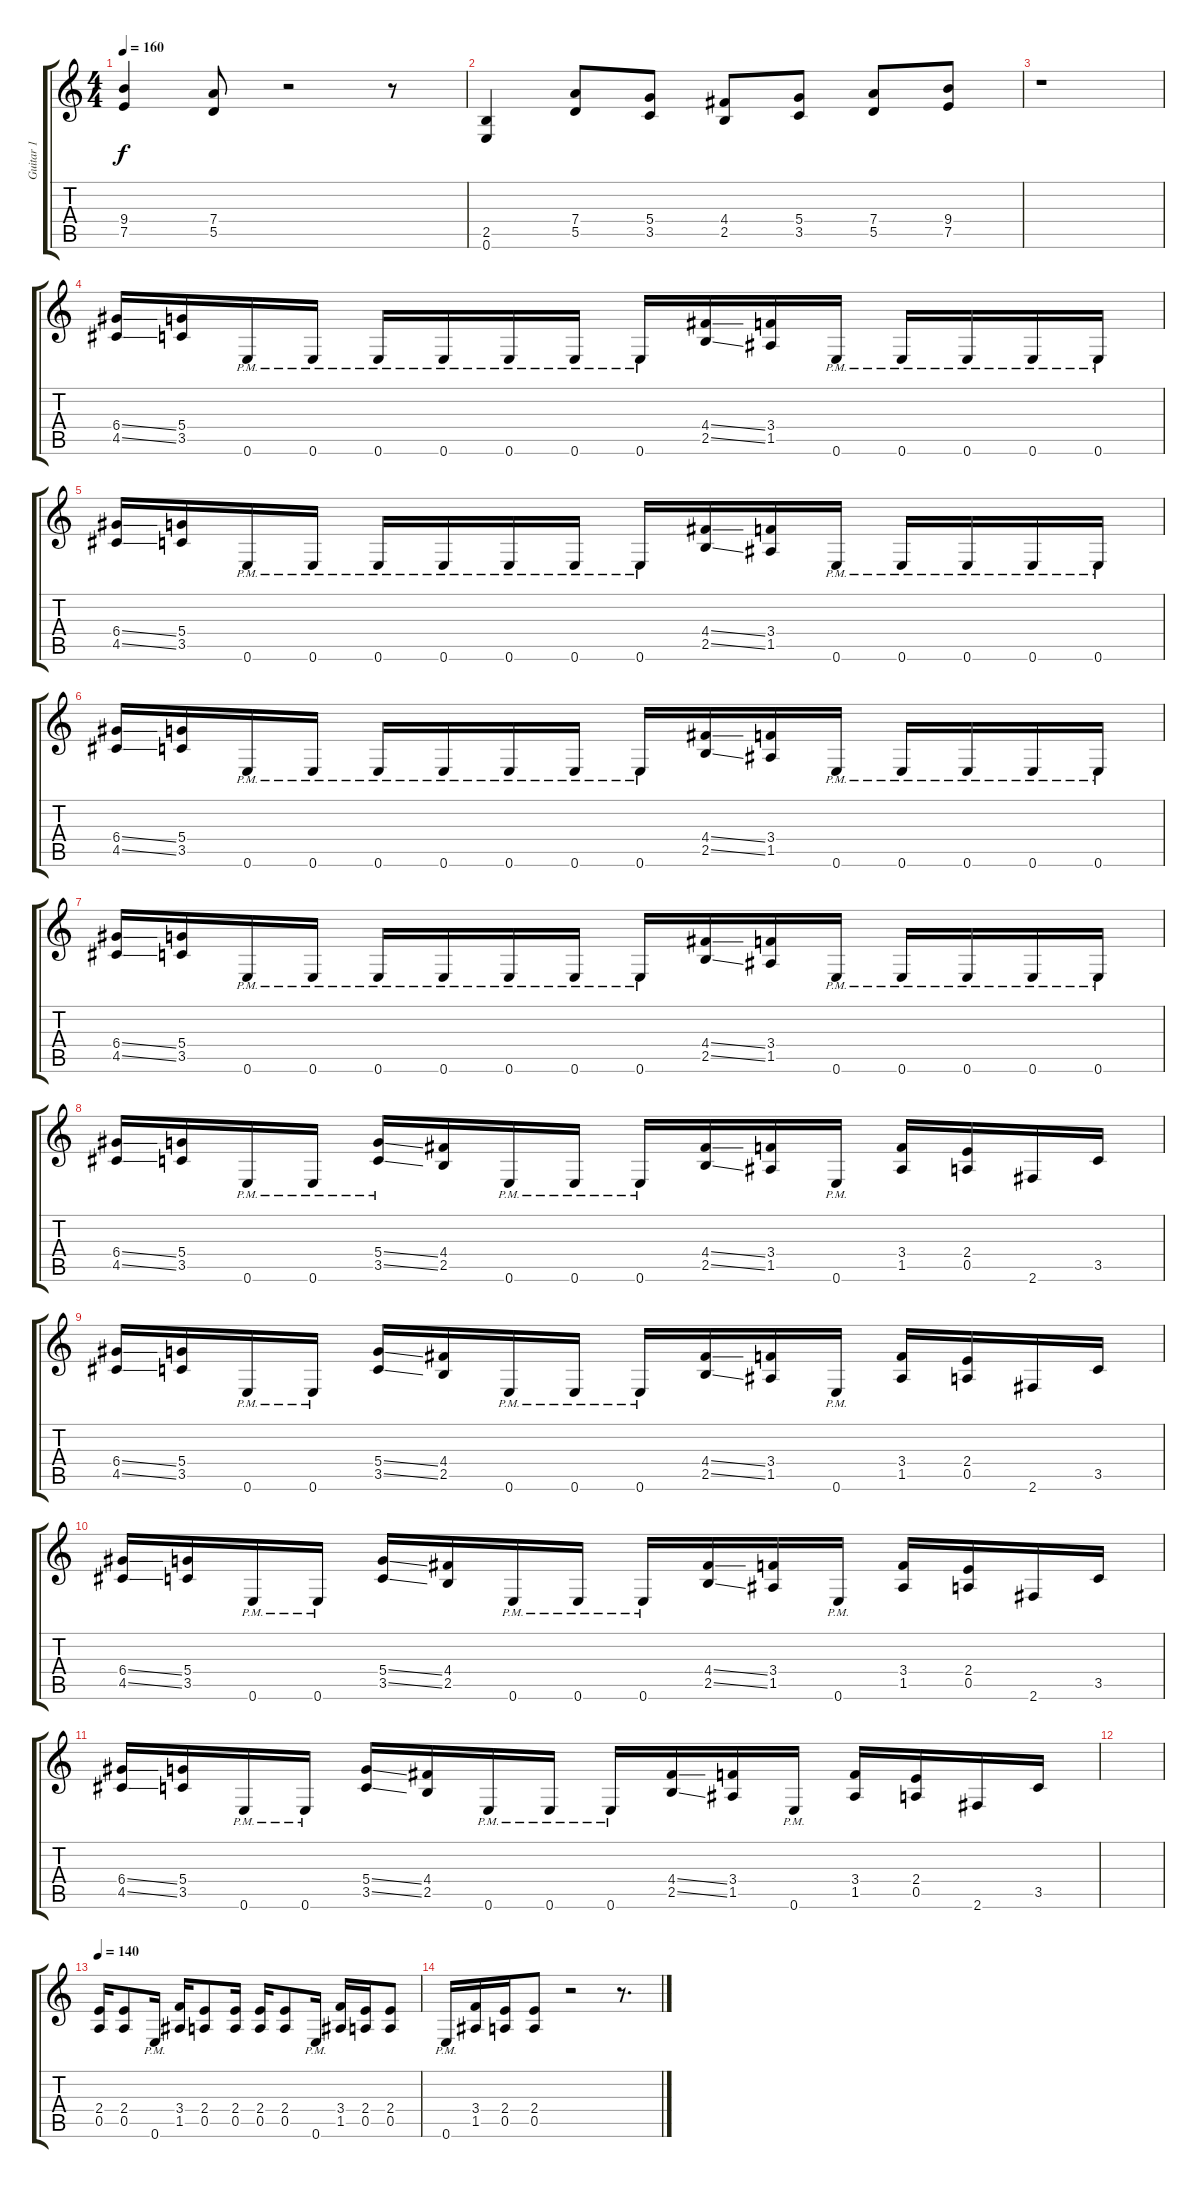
\track ("Guitar 1" "Guitar 1") {instrument distortionguitar}
\staff {score tabs}
\tuning (E4 B3 G3 D3 A2 E2) {hide}
\ts (4 4)
\tempo 160
\clef g2
\ks c
(9.4 7.5).4{dy f} (7.4 5.5).8 r.2 r.8 |
(2.5 0.6).4 (7.4 5.5).8 (5.4 3.5).8 (4.4 2.5).8 (5.4 3.5).8 (7.4 5.5).8 (9.4 7.5).8 |
r.1 |
(6.4{ss} 4.5{ss}).16 (5.4 3.5).16 0.6{pm}.16 0.6{pm}.16 0.6{pm}.16 0.6{pm}.16 0.6{pm}.16 0.6{pm}.16 0.6{pm}.16 (4.4{ss} 2.5{ss}).16 (3.4 1.5).16 0.6{pm}.16 0.6{pm}.16 0.6{pm}.16 0.6{pm}.16 0.6{pm}.16 |
(6.4{ss} 4.5{ss}).16 (5.4 3.5).16 0.6{pm}.16 0.6{pm}.16 0.6{pm}.16 0.6{pm}.16 0.6{pm}.16 0.6{pm}.16 0.6{pm}.16 (4.4{ss} 2.5{ss}).16 (3.4 1.5).16 0.6{pm}.16 0.6{pm}.16 0.6{pm}.16 0.6{pm}.16 0.6{pm}.16 |
(6.4{ss} 4.5{ss}).16 (5.4 3.5).16 0.6{pm}.16 0.6{pm}.16 0.6{pm}.16 0.6{pm}.16 0.6{pm}.16 0.6{pm}.16 0.6{pm}.16 (4.4{ss} 2.5{ss}).16 (3.4 1.5).16 0.6{pm}.16 0.6{pm}.16 0.6{pm}.16 0.6{pm}.16 0.6{pm}.16 |
(6.4{ss} 4.5{ss}).16 (5.4 3.5).16 0.6{pm}.16 0.6{pm}.16 0.6{pm}.16 0.6{pm}.16 0.6{pm}.16 0.6{pm}.16 0.6{pm}.16 (4.4{ss} 2.5{ss}).16 (3.4 1.5).16 0.6{pm}.16 0.6{pm}.16 0.6{pm}.16 0.6{pm}.16 0.6{pm}.16 |
(6.4{ss} 4.5{ss}).16 (5.4 3.5).16 0.6{pm}.16 0.6{pm}.16 (5.4{ss pm} 3.5{ss pm}).16 (4.4 2.5).16 0.6{pm}.16 0.6{pm}.16 0.6{pm}.16 (4.4{ss} 2.5{ss}).16 (3.4 1.5).16 0.6{pm}.16 (3.4 1.5).16 (2.4 0.5).16 2.6.16 3.5.16 |
(6.4{ss} 4.5{ss}).16 (5.4 3.5).16 0.6{pm}.16 0.6{pm}.16 (5.4{ss} 3.5{ss}).16 (4.4 2.5).16 0.6{pm}.16 0.6{pm}.16 0.6{pm}.16 (4.4{ss} 2.5{ss}).16 (3.4 1.5).16 0.6{pm}.16 (3.4 1.5).16 (2.4 0.5).16 2.6.16 3.5.16 |
(6.4{ss} 4.5{ss}).16 (5.4 3.5).16 0.6{pm}.16 0.6{pm}.16 (5.4{ss} 3.5{ss}).16 (4.4 2.5).16 0.6{pm}.16 0.6{pm}.16 0.6{pm}.16 (4.4{ss} 2.5{ss}).16 (3.4 1.5).16 0.6{pm}.16 (3.4 1.5).16 (2.4 0.5).16 2.6.16 3.5.16 |
(6.4{ss} 4.5{ss}).16 (5.4 3.5).16 0.6{pm}.16 0.6{pm}.16 (5.4{ss} 3.5{ss}).16 (4.4 2.5).16 0.6{pm}.16 0.6{pm}.16 0.6{pm}.16 (4.4{ss} 2.5{ss}).16 (3.4 1.5).16 0.6{pm}.16 (3.4 1.5).16 (2.4 0.5).16 2.6.16 3.5.16 |
|
\tempo 140
(2.4 0.5).16{volume 0} (2.4 0.5).8 0.6{pm}.16 (3.4 1.5).16 (2.4 0.5).8 (2.4 0.5).16 (2.4 0.5).16 (2.4 0.5).8 0.6{pm}.16 (3.4 1.5).16 (2.4 0.5).16 (2.4 0.5).8 |
0.6{pm}.16 (3.4 1.5).16 (2.4 0.5).16 (2.4 0.5).8 r.2 r.8{d}
